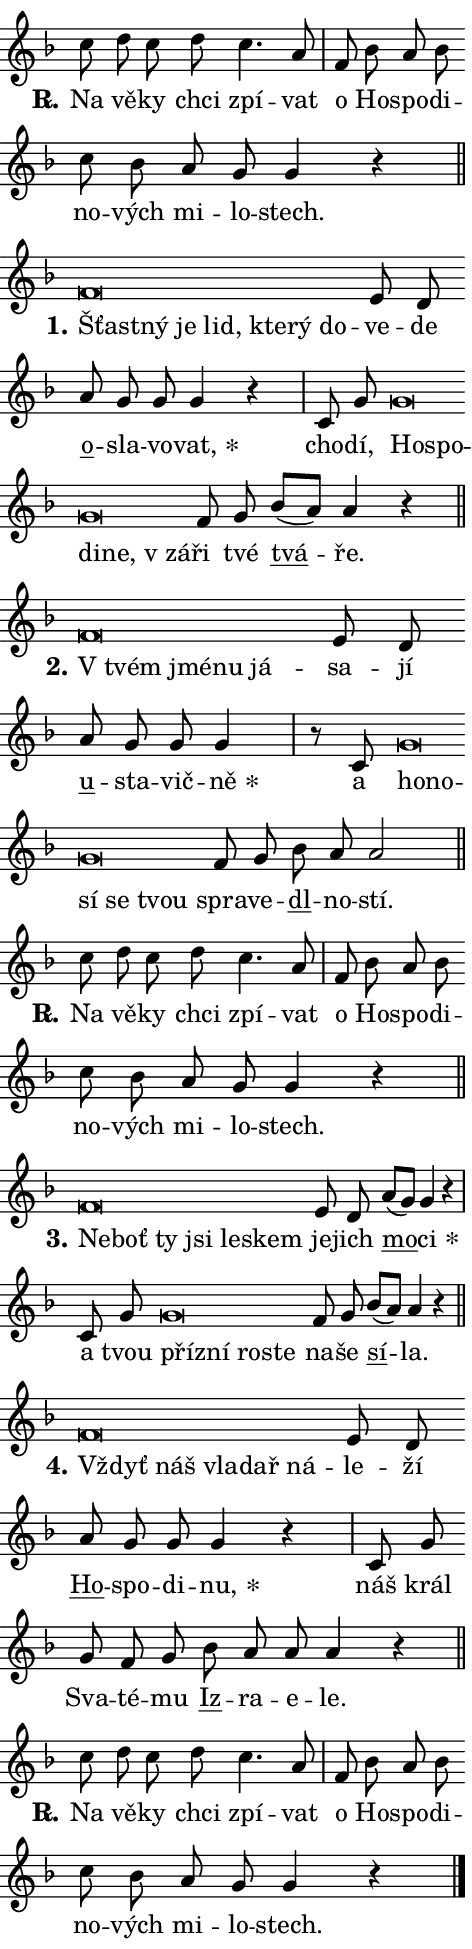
\version "2.24.0"
\header { tagline = "" }
\paper {
  indent = 0\cm
  top-margin = 0\cm
  right-margin = 0.13\cm % to fit lyric hyphens
  bottom-margin = 0\cm
  left-margin = 0\cm
  paper-width = 8\cm
  page-breaking = #ly:one-page-breaking
  system-system-spacing.basic-distance = #11
  score-system-spacing.basic-distance = #11
  ragged-last = ##f
}


%% Author: Thomas Morley
%% https://lists.gnu.org/archive/html/lilypond-user/2020-05/msg00002.html
#(define (line-position grob)
"Returns position of @var[grob} in current system:
   @code{'start}, if at first time-step
   @code{'end}, if at last time-step
   @code{'middle} otherwise
"
  (let* ((col (ly:item-get-column grob))
         (ln (ly:grob-object col 'left-neighbor))
         (rn (ly:grob-object col 'right-neighbor))
         (col-to-check-left (if (ly:grob? ln) ln col))
         (col-to-check-right (if (ly:grob? rn) rn col))
         (break-dir-left
           (and
             (ly:grob-property col-to-check-left 'non-musical #f)
             (ly:item-break-dir col-to-check-left)))
         (break-dir-right
           (and
             (ly:grob-property col-to-check-right 'non-musical #f)
             (ly:item-break-dir col-to-check-right))))
        (cond ((eqv? 1 break-dir-left) 'start)
              ((eqv? -1 break-dir-right) 'end)
              (else 'middle))))

#(define (tranparent-at-line-position vctor)
  (lambda (grob)
  "Relying on @code{line-position} select the relevant enry from @var{vctor}.
Used to determine transparency,"
    (case (line-position grob)
      ((end) (not (vector-ref vctor 0)))
      ((middle) (not (vector-ref vctor 1)))
      ((start) (not (vector-ref vctor 2))))))

noteHeadBreakVisibility =
#(define-music-function (break-visibility)(vector?)
"Makes @code{NoteHead}s transparent relying on @var{break-visibility}"
#{
  \override NoteHead.transparent =
    #(tranparent-at-line-position break-visibility)
#})

#(define delete-ledgers-for-transparent-note-heads
  (lambda (grob)
    "Reads whether a @code{NoteHead} is transparent.
If so this @code{NoteHead} is removed from @code{'note-heads} from
@var{grob}, which is supposed to be @code{LedgerLineSpanner}.
As a result ledgers are not printed for this @code{NoteHead}"
    (let* ((nhds-array (ly:grob-object grob 'note-heads))
           (nhds-list
             (if (ly:grob-array? nhds-array)
                 (ly:grob-array->list nhds-array)
                 '()))
           ;; Relies on the transparent-property being done before
           ;; Staff.LedgerLineSpanner.after-line-breaking is executed.
           ;; This is fragile ...
           (to-keep
             (remove
               (lambda (nhd)
                 (ly:grob-property nhd 'transparent #f))
               nhds-list)))
      ;; TODO find a better method to iterate over grob-arrays, similiar
      ;; to filter/remove etc for lists
      ;; For now rebuilt from scratch
      (set! (ly:grob-object grob 'note-heads)  '())
      (for-each
        (lambda (nhd)
          (ly:pointer-group-interface::add-grob grob 'note-heads nhd))
        to-keep))))

squashNotes = {
  \override NoteHead.X-extent = #'(-0.2 . 0.2)
  \override NoteHead.Y-extent = #'(-0.75 . 0)
  \override NoteHead.stencil =
    #(lambda (grob)
       (let ((pos (ly:grob-property grob 'staff-position)))
         (begin
           (if (< pos -7) (display "ERROR: Lower brevis then expected\n") (display ""))
           (if (<= pos -6) ly:text-interface::print ly:note-head::print))))
}
unSquashNotes = {
  \revert NoteHead.X-extent
  \revert NoteHead.Y-extent
  \revert NoteHead.stencil
}

hideNotes = \noteHeadBreakVisibility #begin-of-line-visible
unHideNotes = \noteHeadBreakVisibility #all-visible

% work-around for resetting accidentals
% https://lilypond.org/doc/v2.23/Documentation/notation/displaying-rhythms#unmetered-music
cadenzaMeasure = {
  \cadenzaOff
  \partial 1024 s1024
  \cadenzaOn
}

#(define-markup-command (accent layout props text) (markup?)
  "Underline accented syllable"
  (interpret-markup layout props
    #{\markup \override #'(offset . 4.3) \underline { #text }#}))

responsum = \markup \concat {
  "R" \hspace #-1.05 \path #0.1 #'((moveto 0 0.07) (lineto 0.9 0.8)) \hspace #0.05 "."
}

spaceSize = #0.6828661417322834 % exact space size for TeX Gyre Schola

\layout {
  \context {
    \Staff
    \remove "Time_signature_engraver"
    \override LedgerLineSpanner.after-line-breaking = #delete-ledgers-for-transparent-note-heads
  }
  \context {
    \Lyrics {
      \override LyricSpace.minimum-distance = \spaceSize
      \override LyricText.font-name = #"TeX Gyre Schola"
      \override LyricText.font-size = 1
      \override StanzaNumber.font-name = #"TeX Gyre Schola Bold"
      \override StanzaNumber.font-size = 1
    }
  }
  \context {
    \Score 
    \override NoteHead.text =
      #(lambda (grob) 
        (let ((pos (ly:grob-property grob 'staff-position)))
          #{\markup {
            \combine
              \halign #-0.55 \raise #(if (= pos -6) 0 0.5) \override #'(thickness . 2) \draw-line #'(3.2 . 0)
              \musicglyph "noteheads.sM1"
          }#}))
  }
}

% magnetic-lyrics.ily
%
%   written by
%     Jean Abou Samra <jean@abou-samra.fr>
%     Werner Lemberg <wl@gnu.org>
%
%   adapted by
%     Jiri Hon <jiri.hon@gmail.com>
%
% Version 2022-Apr-15

% https://www.mail-archive.com/lilypond-user@gnu.org/msg149350.html

#(define (Left_hyphen_pointer_engraver context)
   "Collect syllable-hyphen-syllable occurrences in lyrics and store
them in properties.  This engraver only looks to the left.  For
example, if the lyrics input is @code{foo -- bar}, it does the
following.

@itemize @bullet
@item
Set the @code{text} property of the @code{LyricHyphen} grob between
@q{foo} and @q{bar} to @code{foo}.

@item
Set the @code{left-hyphen} property of the @code{LyricText} grob with
text @q{foo} to the @code{LyricHyphen} grob between @q{foo} and
@q{bar}.
@end itemize

Use this auxiliary engraver in combination with the
@code{lyric-@/text::@/apply-@/magnetic-@/offset!} hook."
   (let ((hyphen #f)
         (text #f))
     (make-engraver
      (acknowledgers
       ((lyric-syllable-interface engraver grob source-engraver)
        (set! text grob)))
      (end-acknowledgers
       ((lyric-hyphen-interface engraver grob source-engraver)
        ;(when (not (grob::has-interface grob 'lyric-space-interface))
          (set! hyphen grob)));)
      ((stop-translation-timestep engraver)
       (when (and text hyphen)
         (ly:grob-set-object! text 'left-hyphen hyphen))
       (set! text #f)
       (set! hyphen #f)))))

#(define (lyric-text::apply-magnetic-offset! grob)
   "If the space between two syllables is less than the value in
property @code{LyricText@/.details@/.squash-threshold}, move the right
syllable to the left so that it gets concatenated with the left
syllable.

Use this function as a hook for
@code{LyricText@/.after-@/line-@/breaking} if the
@code{Left_@/hyphen_@/pointer_@/engraver} is active."
   (let ((hyphen (ly:grob-object grob 'left-hyphen #f)))
     (when hyphen
       (let ((left-text (ly:spanner-bound hyphen LEFT)))
         (when (grob::has-interface left-text 'lyric-syllable-interface)
           (let* ((common (ly:grob-common-refpoint grob left-text X))
                  (this-x-ext (ly:grob-extent grob common X))
                  (left-x-ext
                   (begin
                     ;; Trigger magnetism for left-text.
                     (ly:grob-property left-text 'after-line-breaking)
                     (ly:grob-extent left-text common X)))
                  ;; `delta` is the gap width between two syllables.
                  (delta (- (interval-start this-x-ext)
                            (interval-end left-x-ext)))
                  (details (ly:grob-property grob 'details))
                  (threshold (assoc-get 'squash-threshold details 0.2)))
             (when (< delta threshold)
               (let* (;; We have to manipulate the input text so that
                      ;; ligatures crossing syllable boundaries are not
                      ;; disabled.  For languages based on the Latin
                      ;; script this is essentially a beautification.
                      ;; However, for non-Western scripts it can be a
                      ;; necessity.
                      (lt (ly:grob-property left-text 'text))
                      (rt (ly:grob-property grob 'text))
                      (is-space (grob::has-interface hyphen 'lyric-space-interface))
                      (space (if is-space " " ""))
                      (extra-delta (if is-space spaceSize 0))
                      ;; Append new syllable.
                      (ltrt-space (if (and (string? lt) (string? rt))
                                (string-append lt space rt)
                                (make-concat-markup (list lt space rt))))
                      ;; Right-align `ltrt` to the right side.
                      (ltrt-space-markup (grob-interpret-markup
                               grob
                               (make-translate-markup
                                (cons (interval-length this-x-ext) 0)
                                (make-right-align-markup ltrt-space)))))
                 (begin
                   ;; Don't print `left-text`.
                   (ly:grob-set-property! left-text 'stencil #f)
                   ;; Set text and stencil (which holds all collected
                   ;; syllables so far) and shift it to the left.
                   (ly:grob-set-property! grob 'text ltrt-space)
                   (ly:grob-set-property! grob 'stencil ltrt-space-markup)
                   (ly:grob-translate-axis! grob (- (- delta extra-delta)) X))))))))))


#(define (lyric-hyphen::displace-bounds-first grob)
   ;; Make very sure this callback isn't triggered too early.
   (let ((left (ly:spanner-bound grob LEFT))
         (right (ly:spanner-bound grob RIGHT)))
     (ly:grob-property left 'after-line-breaking)
     (ly:grob-property right 'after-line-breaking)
     (ly:lyric-hyphen::print grob)))

squashThreshold = #0.4

\layout {
  \context {
    \Lyrics
    \consists #Left_hyphen_pointer_engraver
    \override LyricText.after-line-breaking =
      #lyric-text::apply-magnetic-offset!
    \override LyricHyphen.stencil = #lyric-hyphen::displace-bounds-first
    \override LyricText.details.squash-threshold = \squashThreshold
    \override LyricHyphen.minimum-distance = 0
    \override LyricHyphen.minimum-length = \squashThreshold
  }
}

squashText = \override LyricText.details.squash-threshold = 9999
unSquashText = \override LyricText.details.squash-threshold = \squashThreshold

leftText = \override LyricText.self-alignment-X = #LEFT
unLeftText = \revert LyricText.self-alignment-X

starOffset = #(lambda (grob) 
                (let ((x_offset (ly:self-alignment-interface::aligned-on-x-parent grob)))
                  (if (= x_offset 0) 0 (+ x_offset 1.2))))

star = #(define-music-function (syllable)(string?)
"Append star separator at the end of a syllable"
#{
  \once \override LyricText.X-offset = #starOffset
  \lyricmode { \markup {
    #syllable
    \override #'((font-name . "TeX Gyre Schola Bold")) \hspace #0.2 \lower #0.65 \larger "*"
  } }
#})

starAccent = #(define-music-function (syllable)(string?)
"Append star separator at the end of a syllable and make accent"
#{
  \once \override LyricText.X-offset = #starOffset
  \lyricmode { \markup {
    \accent #syllable
    \override #'((font-name . "TeX Gyre Schola Bold")) \hspace #0.2 \lower #0.65 \larger "*"
  } }
#})

breath = #(define-music-function (syllable)(string?)
"Append breathing indicator at the end of a syllable"
#{
  \lyricmode { \markup { #syllable "+" } }
#})

optionalBreath = #(define-music-function (syllable)(string?)
"Append optional breathing indicator at the end of a syllable"
#{
  \lyricmode { \markup { #syllable "(+)" } }
#})


\score {
    <<
        \new Voice = "melody" { \cadenzaOn \key f \major \relative { c''8 d c d c4. a8 \cadenzaMeasure \bar "|" f bes a bes \bar "" c bes \bar "" a g g4 r \cadenzaMeasure \bar "||" \break } }
        \new Lyrics \lyricsto "melody" { \lyricmode { \set stanza = \responsum
Na vě -- ky chci zpí -- vat o Ho -- spo -- di -- no -- vých mi -- lo -- stech. } }
    >>
    \layout {}
}

\score {
    <<
        \new Voice = "melody" { \cadenzaOn \key f \major \relative { \squashNotes f'\breve*1/16 \hideNotes \breve*1/16 \bar "" \breve*1/16 \bar "" \breve*1/16 \bar "" \breve*1/16 \bar "" \breve*1/16 \breve*1/16 \bar "" \unHideNotes \unSquashNotes e8 d \bar "" a' g g g4 r \cadenzaMeasure \bar "|" c,8 g' \bar "" \squashNotes g\breve*1/16 \hideNotes \breve*1/16 \bar "" \breve*1/16 \bar "" \breve*1/16 \breve*1/16 \bar "" \unHideNotes \unSquashNotes f8 g \bar "" bes[( a)] a4 r \cadenzaMeasure \bar "||" \break } }
        \new Lyrics \lyricsto "melody" { \lyricmode { \set stanza = "1."
\leftText Šťast -- \squashText ný je lid, kte -- rý do -- \unLeftText \unSquashText ve -- de \markup \accent o -- sla -- vo -- \star vat, cho -- dí, \leftText Ho -- \squashText spo -- di -- ne, "v zá" -- \unLeftText \unSquashText ři tvé \markup \accent tvá -- ře. } }
    >>
    \layout {}
}

\score {
    <<
        \new Voice = "melody" { \cadenzaOn \key f \major \relative { \squashNotes f'\breve*1/16 \hideNotes \breve*1/16 \bar "" \breve*1/16 \breve*1/16 \bar "" \unHideNotes \unSquashNotes e8 d \bar "" a' g g g4 \cadenzaMeasure \bar "|" r8 c,8 \squashNotes g'\breve*1/16 \hideNotes \breve*1/16 \bar "" \breve*1/16 \bar "" \breve*1/16 \breve*1/16 \bar "" \unHideNotes \unSquashNotes f8 g \bar "" bes a a2 \cadenzaMeasure \bar "||" \break } }
        \new Lyrics \lyricsto "melody" { \lyricmode { \set stanza = "2."
\leftText "V tvém" \squashText jmé -- nu já -- \unLeftText \unSquashText sa -- jí \markup \accent u -- sta -- vič -- \star ně a \leftText ho -- \squashText no -- sí se tvou \unLeftText \unSquashText spra -- ve -- \markup \accent dl -- no -- stí. } }
    >>
    \layout {}
}

\score {
    <<
        \new Voice = "melody" { \cadenzaOn \key f \major \relative { c''8 d c d c4. a8 \cadenzaMeasure \bar "|" f bes a bes \bar "" c bes \bar "" a g g4 r \cadenzaMeasure \bar "||" \break } }
        \new Lyrics \lyricsto "melody" { \lyricmode { \set stanza = \responsum
Na vě -- ky chci zpí -- vat o Ho -- spo -- di -- no -- vých mi -- lo -- stech. } }
    >>
    \layout {}
}

\score {
    <<
        \new Voice = "melody" { \cadenzaOn \key f \major \relative { \squashNotes f'\breve*1/16 \hideNotes \breve*1/16 \bar "" \breve*1/16 \bar "" \breve*1/16 \bar "" \breve*1/16 \breve*1/16 \bar "" \unHideNotes \unSquashNotes e8 d \bar "" a'[( g)] g4 r \cadenzaMeasure \bar "|" c,8 g' \bar "" \squashNotes g\breve*1/16 \hideNotes \breve*1/16 \bar "" \breve*1/16 \breve*1/16 \bar "" \unHideNotes \unSquashNotes f8 g \bar "" bes[( a)] a4 r \cadenzaMeasure \bar "||" \break } }
        \new Lyrics \lyricsto "melody" { \lyricmode { \set stanza = "3."
\leftText Ne -- \squashText boť ty jsi le -- skem \unLeftText \unSquashText je -- jich \markup \accent mo -- \star ci a tvou \leftText pří -- \squashText zní ro -- ste \unLeftText \unSquashText na -- še \markup \accent sí -- la. } }
    >>
    \layout {}
}

\score {
    <<
        \new Voice = "melody" { \cadenzaOn \key f \major \relative { \squashNotes f'\breve*1/16 \hideNotes \breve*1/16 \bar "" \breve*1/16 \bar "" \breve*1/16 \breve*1/16 \bar "" \unHideNotes \unSquashNotes e8 d \bar "" a' g g g4 r \cadenzaMeasure \bar "|" c,8 g' \bar "" g f8 g \bar "" bes a a a4 r \cadenzaMeasure \bar "||" \break } }
        \new Lyrics \lyricsto "melody" { \lyricmode { \set stanza = "4."
\leftText Vždyť \squashText náš vla -- dař ná -- \unLeftText \unSquashText le -- ží \markup \accent Ho -- spo -- di -- \star nu, náš král Sva -- té -- mu \markup \accent Iz -- ra -- e -- le. } }
    >>
    \layout {}
}

\score {
    <<
        \new Voice = "melody" { \cadenzaOn \key f \major \relative { c''8 d c d c4. a8 \cadenzaMeasure \bar "|" f bes a bes \bar "" c bes \bar "" a g g4 r \cadenzaMeasure \bar "||" \break } \bar "|." }
        \new Lyrics \lyricsto "melody" { \lyricmode { \set stanza = \responsum
Na vě -- ky chci zpí -- vat o Ho -- spo -- di -- no -- vých mi -- lo -- stech. } }
    >>
    \layout {}
}
